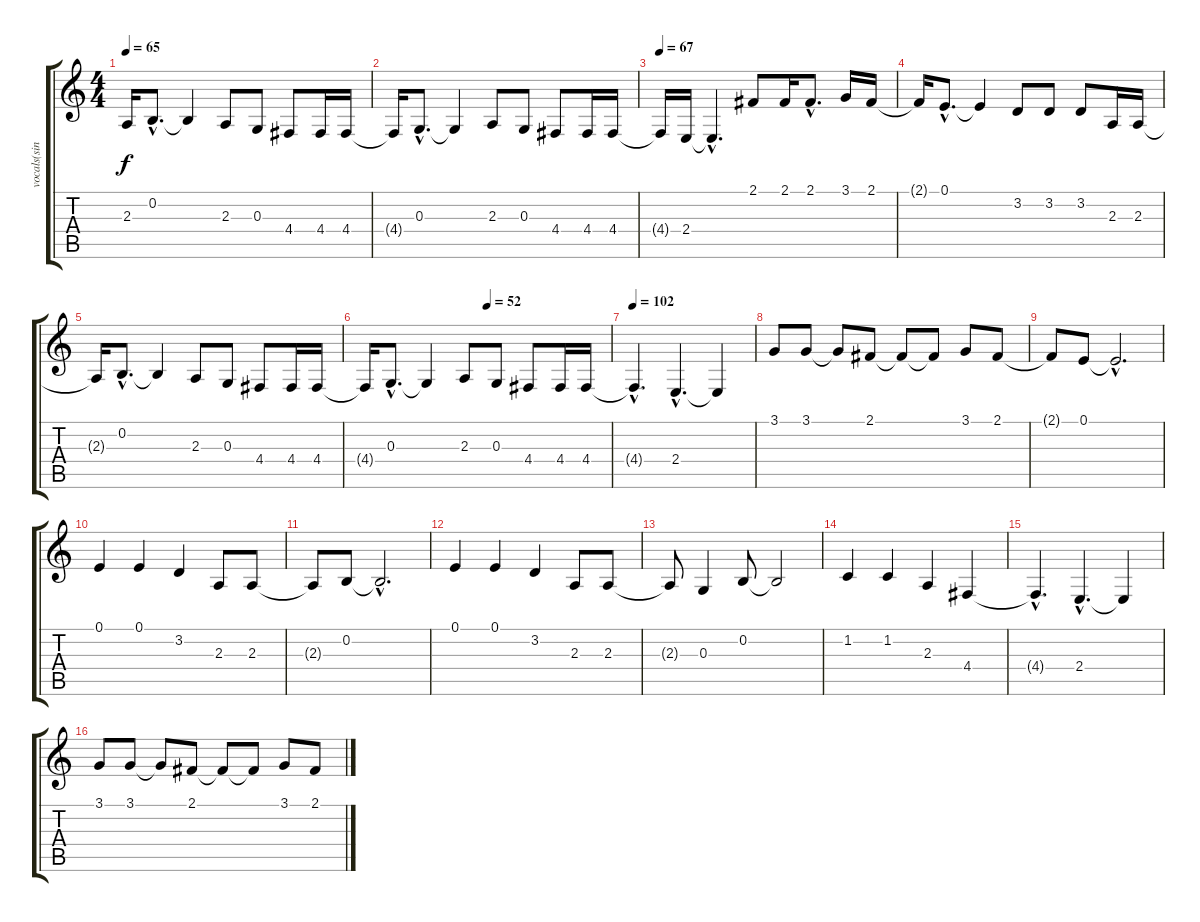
\track ("vocals(singing)" "vocals(sin") {instrument tangoaccordion}
\staff {score tabs}
\tuning (E4 B3 G3 D3 A2 E2) {hide}
\ts (4 4)
\tempo 65
\clef g2
\ks c
2.3{t}.16{dy f} 0.2{hac}.8{d} 0.2{t}.4 2.3.8 0.3.8 4.4.8 4.4.16 4.4.16 |
4.4{t}.16 0.3{hac}.8{d} 0.3{t}.4 2.3.8 0.3.8 4.4.8 4.4.16 4.4.16 |
\tempo 67
4.4{t}.16 2.4.16 2.4{hac t}.4{d} 2.1.8 2.1.16 2.1{hac}.8{d} 3.1.16 2.1.16 |
2.1{t}.16 0.1{hac}.8{d} 0.1{t}.4 3.2.8 3.2.8 3.2.8 2.3.16 2.3.16 |
2.3{t}.16 0.2{hac}.8{d} 0.2{t}.4 2.3.8 0.3.8 4.4.8 4.4.16 4.4.16 |
\tempo (52 0.5)
4.4{t}.16 0.3{hac}.8{d} 0.3{t}.4 2.3.8 0.3.8 4.4.8 4.4.16 4.4.16 |
\tempo 102
4.4{hac t}.4{d} 2.4{hac}.4{d} 2.4{t}.4 |
3.1.8 3.1.8 3.1{t}.8 2.1.8 2.1{t}.8 2.1{t}.8 3.1.8 2.1.8 |
2.1{t}.8 0.1.8 0.1{hac t}.2{d} |
0.1.4 0.1.4 3.2.4 2.3.8 2.3.8 |
2.3{t}.8 0.2.8 0.2{hac t}.2{d} |
0.1.4 0.1.4 3.2.4 2.3.8 2.3.8 |
2.3{t}.8 0.3.4 0.2.8 0.2{t}.2 |
1.2.4 1.2.4 2.3.4 4.4.4 |
4.4{hac t}.4{d} 2.4{hac}.4{d} 2.4{t}.4 |
3.1.8 3.1.8 3.1{t}.8 2.1.8 2.1{t}.8 2.1{t}.8 3.1.8 2.1.8
